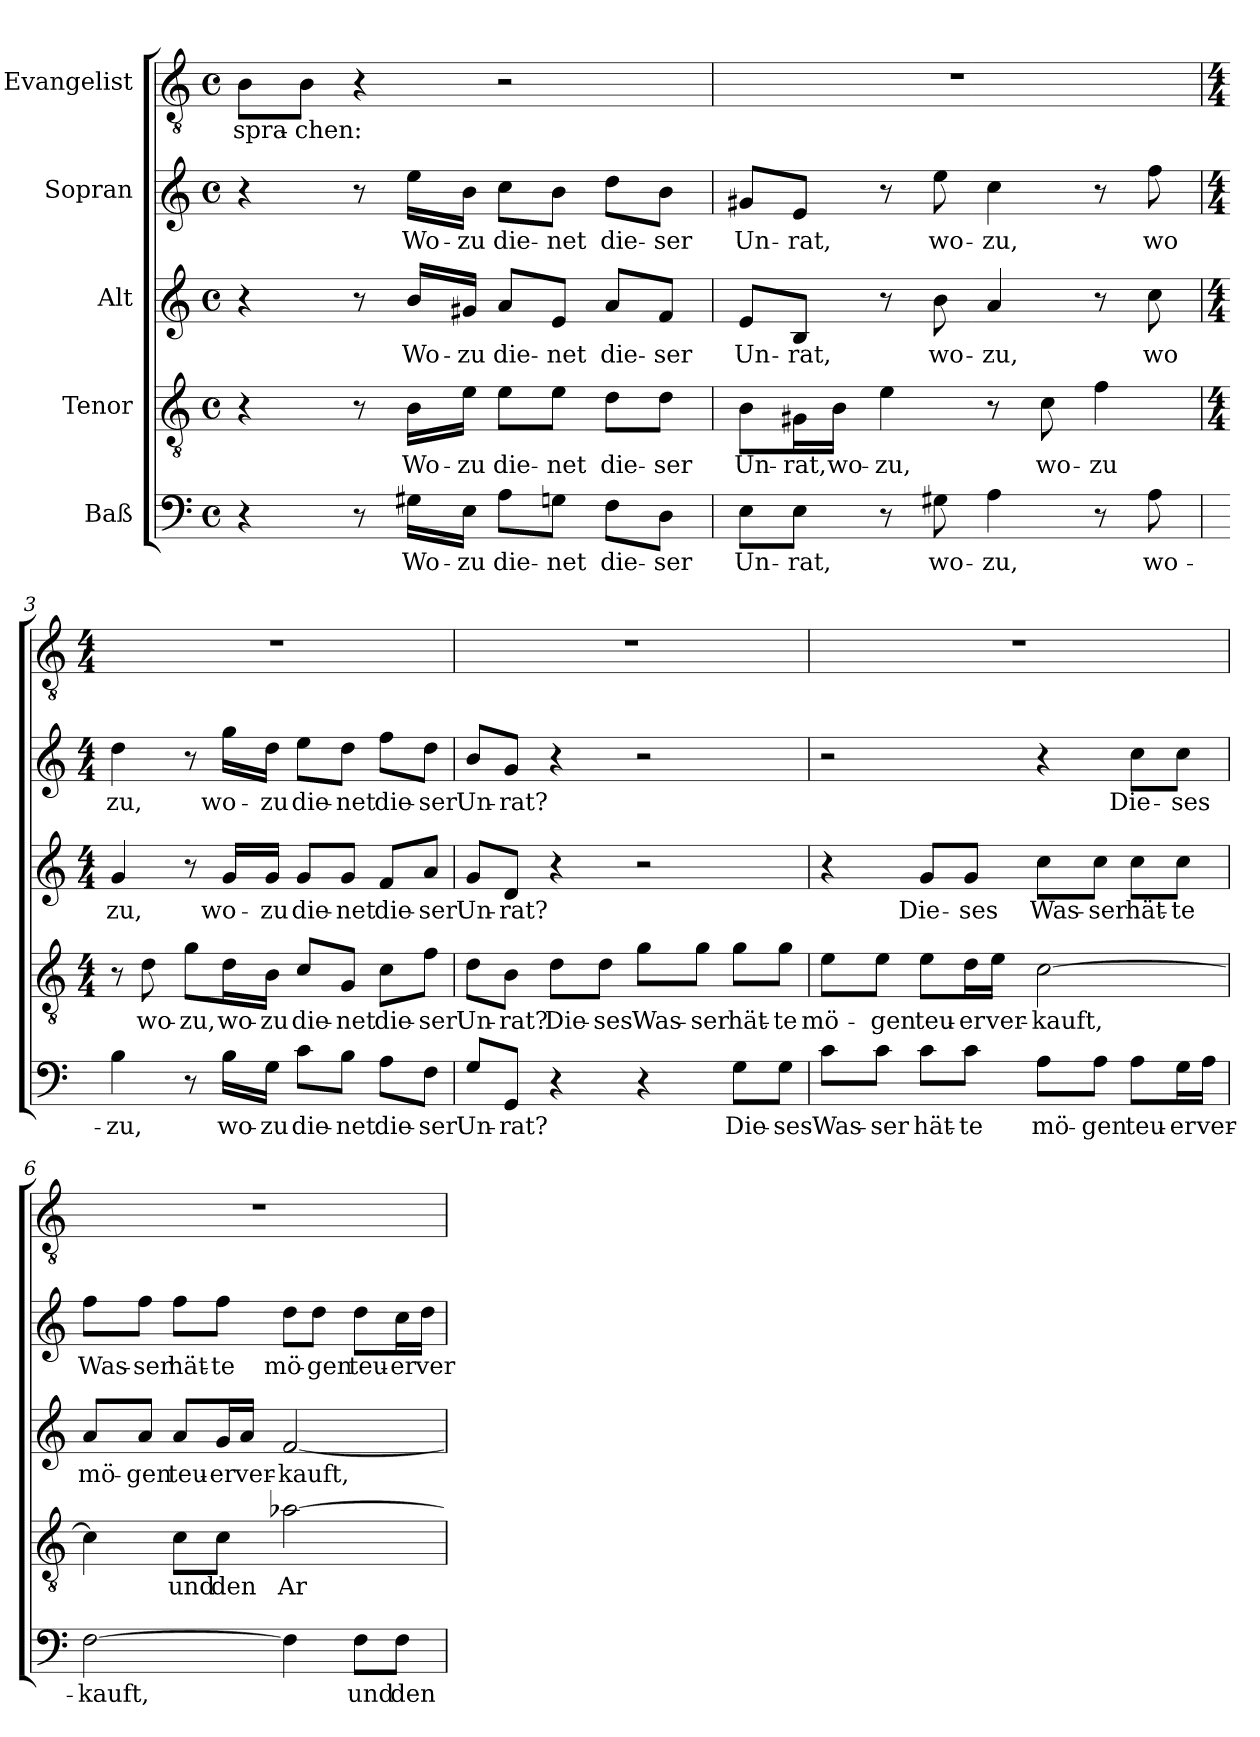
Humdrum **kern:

**kern	**text	**kern	**text	**kern	**text	**kern	**text	**kern	**text
*part5	*part5	*part4	*part4	*part3	*part3	*part2	*part2	*part1	*part1
*staff5	*staff5	*staff4	*staff4	*staff3	*staff3	*staff2	*staff2	*staff1	*staff1
*I"Baß	*	*I"Tenor	*	*I"Alt	*	*I"Sopran	*	*I"Evangelist	*
*clefF4	*	*clefGv2	*	*clefG2	*	*clefG2	*	*clefGv2	*
*k[]	*	*k[]	*	*k[]	*	*k[]	*	*k[]	*
*C:	*	*C:	*	*C:	*	*C:	*	*C:	*
*M4/4	*	*M4/4	*	*M4/4	*	*M4/4	*	*M4/4	*
*met(c)	*	*met(c)	*	*met(c)	*	*met(c)	*	*met(c)	*
=1	=1	=1	=1	=1	=1	=1	=1	=1	=1
!	!	!	!	!	!	!	!	!	!LO:LY:b
4r	.	4r	.	4r	.	4r	.	8B\L	spra-
!	!	!	!	!	!	!	!	!	!LO:LY:b
.	.	.	.	.	.	.	.	8B\J	-chen:
8r	.	8r	.	8r	.	8r	.	4r	.
!	!LO:LY:b	!	!LO:LY:b	!	!LO:LY:b	!	!LO:LY:b	!	!
16G#X\LL	Wo-	16B\LL	Wo-	16b/LL	Wo-	16ee\LL	Wo-	.	.
!	!LO:LY:b	!	!LO:LY:b	!	!LO:LY:b	!	!LO:LY:b	!	!
16E\JJ	-zu	16e\JJ	-zu	16g#X/JJ	-zu	16b\JJ	-zu	.	.
!	!LO:LY:b	!	!LO:LY:b	!	!LO:LY:b	!	!LO:LY:b	!	!
8A\L	die-	8e\L	die-	8a/L	die-	8cc\L	die-	2r	.
!	!LO:LY:b	!	!LO:LY:b	!	!LO:LY:b	!	!LO:LY:b	!	!
8Gn\J	-net	8e\J	-net	8e/J	-net	8b\J	-net	.	.
!	!LO:LY:b	!	!LO:LY:b	!	!LO:LY:b	!	!LO:LY:b	!	!
8F\L	die-	8d\L	die-	8a/L	die-	8dd\L	die-	.	.
!	!LO:LY:b	!	!LO:LY:b	!	!LO:LY:b	!	!LO:LY:b	!	!
8D\J	-ser	8d\J	-ser	8f/J	-ser	8b\J	-ser	.	.
=2	=2	=2	=2	=2	=2	=2	=2	=2	=2
!	!LO:LY:b	!	!LO:LY:b	!	!LO:LY:b	!	!LO:LY:b	!	!
8E\L	Un-	8B\L	Un-	8e/L	Un-	8g#X/L	Un-	1r	.
!	!LO:LY:b	!	!LO:LY:b	!	!LO:LY:b	!	!LO:LY:b	!	!
8E\J	-rat,	16G#X\L	-rat,	8B/J	-rat,	8e/J	-rat,	.	.
!	!	!	!LO:LY:b	!	!	!	!	!	!
.	.	16B\JJ	wo-	.	.	.	.	.	.
!	!	!	!LO:LY:b	!	!	!	!	!	!
8r	.	4e\	-zu,	8r	.	8r	.	.	.
!	!LO:LY:b	!	!	!	!LO:LY:b	!	!LO:LY:b	!	!
8G#X\	wo-	.	.	8b\	wo-	8ee\	wo-	.	.
!	!LO:LY:b	!	!	!	!LO:LY:b	!	!LO:LY:b	!	!
4A\	-zu,	8r	.	4a/	-zu,	4cc\	-zu,	.	.
!	!	!	!LO:LY:b	!	!	!	!	!	!
.	.	8c\	wo-	.	.	.	.	.	.
!	!	!	!LO:LY:b	!	!	!	!	!	!
8r	.	4f\	-zu	8r	.	8r	.	.	.
!	!LO:LY:b	!	!	!	!LO:LY:b	!	!LO:LY:b	!	!
8A\	wo-	.	.	8cc\	wo­	8ff\	wo­	.	.
!!LO:LB:g=z
=3	=3	=3	=3	=3	=3	=3	=3	=3	=3
*	*	*M4/4	*	*M4/4	*	*M4/4	*	*M4/4	*
!	!LO:LY:b	!	!	!	!LO:LY:b	!	!LO:LY:b	!	!
4B\	-zu,	8r	.	4g/	zu,	4dd\	zu,	1r	.
!	!	!	!LO:LY:b	!	!	!	!	!	!
.	.	8d\	wo-	.	.	.	.	.	.
!	!	!	!LO:LY:b	!	!	!	!	!	!
8r	.	8g\L	-zu,	8r	.	8r	.	.	.
!	!LO:LY:b	!	!LO:LY:b	!	!LO:LY:b	!	!LO:LY:b	!	!
16B\LL	wo-	16d\L	wo-	16g/LL	wo-	16gg\LL	wo-	.	.
!	!LO:LY:b	!	!LO:LY:b	!	!LO:LY:b	!	!LO:LY:b	!	!
16G\JJ	-zu	16B\JJ	-zu	16g/JJ	-zu	16dd\JJ	-zu	.	.
!	!LO:LY:b	!	!LO:LY:b	!	!LO:LY:b	!	!LO:LY:b	!	!
8c\L	die-	8c/L	die-	8g/L	die-	8ee\L	die-	.	.
!	!LO:LY:b	!	!LO:LY:b	!	!LO:LY:b	!	!LO:LY:b	!	!
8B\J	-net	8G/J	-net	8g/J	-net	8dd\J	-net	.	.
!	!LO:LY:b	!	!LO:LY:b	!	!LO:LY:b	!	!LO:LY:b	!	!
8A\L	die-	8c\L	die-	8f/L	die-	8ff\L	die-	.	.
!	!LO:LY:b	!	!LO:LY:b	!	!LO:LY:b	!	!LO:LY:b	!	!
8F\J	-ser	8f\J	-ser	8a/J	-ser	8dd\J	-ser	.	.
=4	=4	=4	=4	=4	=4	=4	=4	=4	=4
!	!LO:LY:b	!	!LO:LY:b	!	!LO:LY:b	!	!LO:LY:b	!	!
8G/L	Un-	8d\L	Un-	8g/L	Un-	8b/L	Un-	1r	.
!	!LO:LY:b	!	!LO:LY:b	!	!LO:LY:b	!	!LO:LY:b	!	!
8GG/J	-rat?	8B\J	-rat?	8d/J	-rat?	8g/J	-rat?	.	.
!	!	!	!LO:LY:b	!	!	!	!	!	!
4r	.	8d\L	Die-	4r	.	4r	.	.	.
!	!	!	!LO:LY:b	!	!	!	!	!	!
.	.	8d\J	-ses	.	.	.	.	.	.
!	!	!	!LO:LY:b	!	!	!	!	!	!
4r	.	8g\L	Was-	2r	.	2r	.	.	.
!	!	!	!LO:LY:b	!	!	!	!	!	!
.	.	8g\J	-ser	.	.	.	.	.	.
!	!LO:LY:b	!	!LO:LY:b	!	!	!	!	!	!
8G\L	Die-	8g\L	hät-	.	.	.	.	.	.
!	!LO:LY:b	!	!LO:LY:b	!	!	!	!	!	!
8G\J	-ses	8g\J	-te	.	.	.	.	.	.
=5	=5	=5	=5	=5	=5	=5	=5	=5	=5
!	!LO:LY:b	!	!LO:LY:b	!	!	!	!	!	!
8c\L	Was-	8e\L	mö-	4r	.	2r	.	1r	.
!	!LO:LY:b	!	!LO:LY:b	!	!	!	!	!	!
8c\J	-ser	8e\J	-gen	.	.	.	.	.	.
!	!LO:LY:b	!	!LO:LY:b	!	!LO:LY:b	!	!	!	!
8c\L	hät-	8e\L	teu-	8g/L	Die-	.	.	.	.
!	!LO:LY:b	!	!LO:LY:b	!	!LO:LY:b	!	!	!	!
8c\J	-te	16d\L	-er	8g/J	-ses	.	.	.	.
!	!	!	!LO:LY:b	!	!	!	!	!	!
.	.	16e\JJ	ver-	.	.	.	.	.	.
!	!LO:LY:b	!	!LO:LY:b	!	!LO:LY:b	!	!	!	!
8A\L	mö-	[2c\	-kauft,	8cc\L	Was-	4r	.	.	.
!	!LO:LY:b	!	!	!	!LO:LY:b	!	!	!	!
8A\J	-gen	.	.	8cc\J	-ser	.	.	.	.
!	!LO:LY:b	!	!	!	!LO:LY:b	!	!LO:LY:b	!	!
8A\L	teu-	.	.	8cc\L	hät-	8cc\L	Die-	.	.
!	!LO:LY:b	!	!	!	!LO:LY:b	!	!LO:LY:b	!	!
16G\L	-er	.	.	8cc\J	-te	8cc\J	-ses	.	.
!	!LO:LY:b	!	!	!	!	!	!	!	!
16A\JJ	ver-	.	.	.	.	.	.	.	.
!!LO:LB:g=z
=6	=6	=6	=6	=6	=6	=6	=6	=6	=6
!	!LO:LY:b	!	!	!	!LO:LY:b	!	!LO:LY:b	!	!
[2F\	-kauft,	4c\]	.	8a/L	mö-	8ff\L	Was-	1r	.
!	!	!	!	!	!LO:LY:b	!	!LO:LY:b	!	!
.	.	.	.	8a/J	-gen	8ff\J	-ser	.	.
!	!	!	!LO:LY:b	!	!LO:LY:b	!	!LO:LY:b	!	!
.	.	8c\L	und	8a/L	teu-	8ff\L	hät-	.	.
!	!	!	!LO:LY:b	!	!LO:LY:b	!	!LO:LY:b	!	!
.	.	8c\J	den	16g/L	-er	8ff\J	-te	.	.
!	!	!	!	!	!LO:LY:b	!	!	!	!
.	.	.	.	16a/JJ	ver-	.	.	.	.
!	!	!	!LO:LY:b	!	!LO:LY:b	!	!LO:LY:b	!	!
4F\]	.	[2a-X\	Ar-	[2f/	-kauft,	8dd\L	mö-	.	.
!	!	!	!	!	!	!	!LO:LY:b	!	!
.	.	.	.	.	.	8dd\J	-gen	.	.
!	!LO:LY:b	!	!	!	!	!	!LO:LY:b	!	!
8F\L	und	.	.	.	.	8dd\L	teu-	.	.
!	!LO:LY:b	!	!	!	!	!	!LO:LY:b	!	!
8F\J	den	.	.	.	.	16cc\L	-er	.	.
!	!	!	!	!	!	!	!LO:LY:b	!	!
.	.	.	.	.	.	16dd\JJ	ver-	.	.
=	=	=	=	=	=	=	=	=	=
*-	*-	*-	*-	*-	*-	*-	*-	*-	*-
